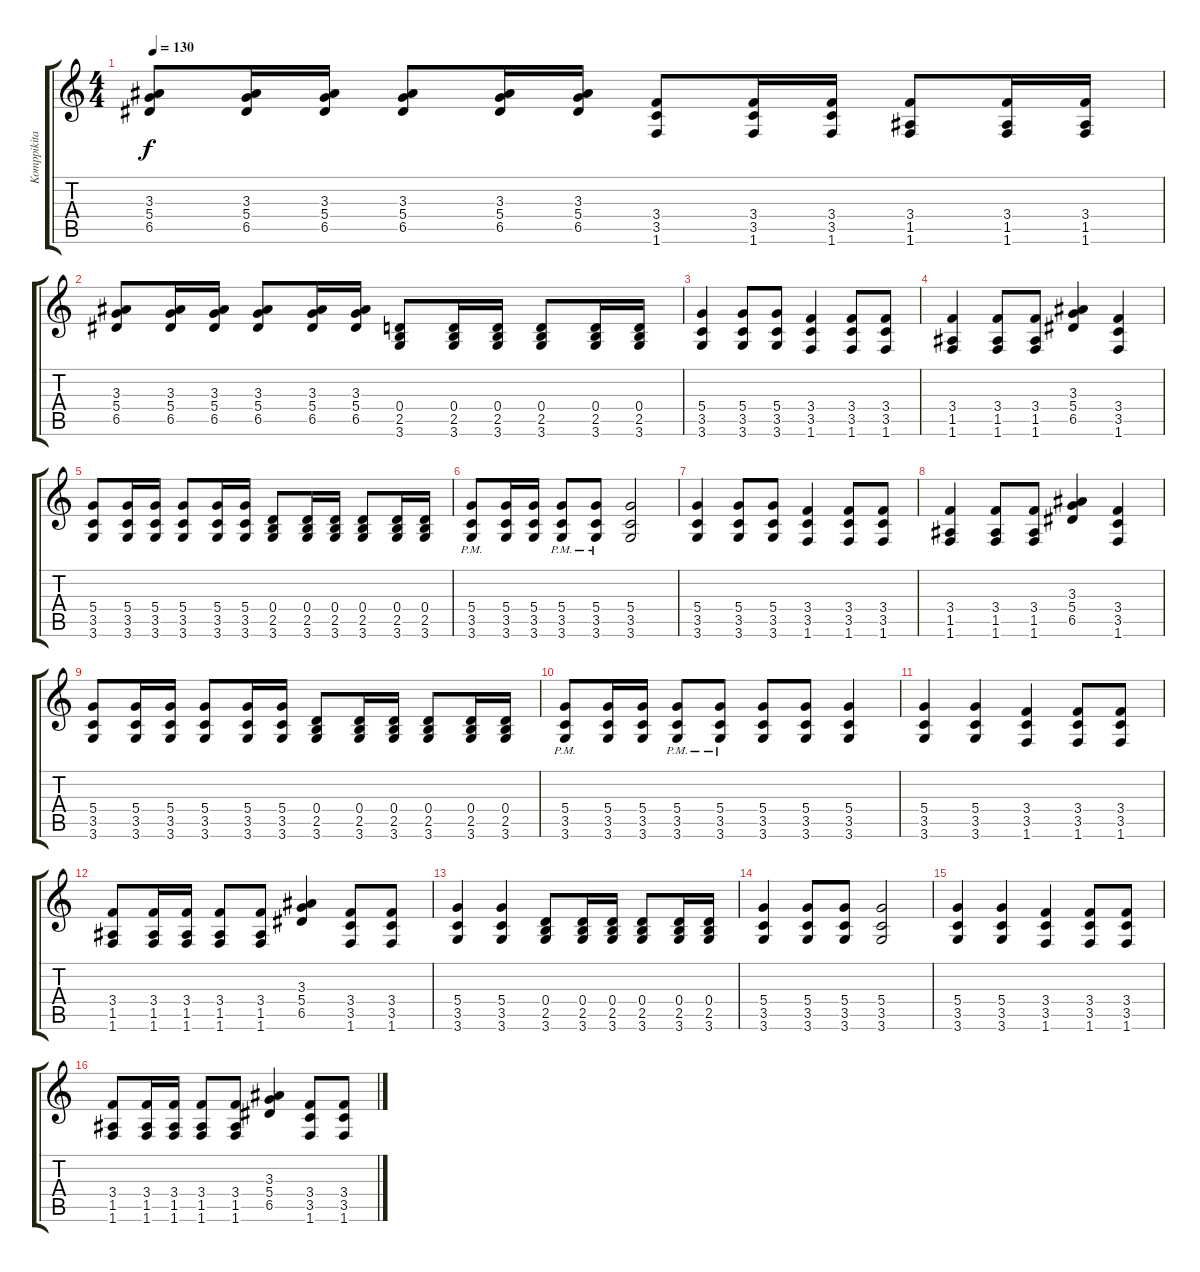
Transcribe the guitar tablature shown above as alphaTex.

\track ("Komppikitara" "Komppikita") {instrument distortionguitar}
\staff {score tabs}
\tuning (E4 B3 G3 D3 A2 E2) {hide}
\ts (4 4)
\tempo 130
\clef g2
\ks c
(3.3 5.4 6.5).8{dy f} (3.3 5.4 6.5).16 (3.3 5.4 6.5).16 (3.3 5.4 6.5).8 (3.3 5.4 6.5).16 (3.3 5.4 6.5).16 (3.4 3.5 1.6).8 (3.4 3.5 1.6).16 (3.4 3.5 1.6).16 (3.4 1.5 1.6).8 (3.4 1.5 1.6).16 (3.4 1.5 1.6).16 |
(3.3 5.4 6.5).8 (3.3 5.4 6.5).16 (3.3 5.4 6.5).16 (3.3 5.4 6.5).8 (3.3 5.4 6.5).16 (3.3 5.4 6.5).16 (0.4 2.5 3.6).8 (0.4 2.5 3.6).16 (0.4 2.5 3.6).16 (0.4 2.5 3.6).8 (0.4 2.5 3.6).16 (0.4 2.5 3.6).16 |
(5.4 3.5 3.6).4 (5.4 3.5 3.6).8 (5.4 3.5 3.6).8 (3.4 3.5 1.6).4 (3.4 3.5 1.6).8 (3.4 3.5 1.6).8 |
(3.4 1.5 1.6).4 (3.4 1.5 1.6).8 (3.4 1.5 1.6).8 (3.3 5.4 6.5).4 (3.4 3.5 1.6).4 |
(5.4 3.5 3.6).8 (5.4 3.5 3.6).16 (5.4 3.5 3.6).16 (5.4 3.5 3.6).8 (5.4 3.5 3.6).16 (5.4 3.5 3.6).16 (0.4 2.5 3.6).8 (0.4 2.5 3.6).16 (0.4 2.5 3.6).16 (0.4 2.5 3.6).8 (0.4 2.5 3.6).16 (0.4 2.5 3.6).16 |
(5.4{pm} 3.5{pm} 3.6{pm}).8 (5.4 3.5 3.6).16 (5.4 3.5 3.6).16 (5.4{pm} 3.5{pm} 3.6{pm}).8 (5.4{pm} 3.5{pm} 3.6{pm}).8 (5.4 3.5 3.6).2 |
(5.4 3.5 3.6).4 (5.4 3.5 3.6).8 (5.4 3.5 3.6).8 (3.4 3.5 1.6).4 (3.4 3.5 1.6).8 (3.4 3.5 1.6).8 |
(3.4 1.5 1.6).4 (3.4 1.5 1.6).8 (3.4 1.5 1.6).8 (3.3 5.4 6.5).4 (3.4 3.5 1.6).4 |
(5.4 3.5 3.6).8 (5.4 3.5 3.6).16 (5.4 3.5 3.6).16 (5.4 3.5 3.6).8 (5.4 3.5 3.6).16 (5.4 3.5 3.6).16 (0.4 2.5 3.6).8 (0.4 2.5 3.6).16 (0.4 2.5 3.6).16 (0.4 2.5 3.6).8 (0.4 2.5 3.6).16 (0.4 2.5 3.6).16 |
(5.4{pm} 3.5{pm} 3.6{pm}).8 (5.4 3.5 3.6).16 (5.4 3.5 3.6).16 (5.4{pm} 3.5{pm} 3.6{pm}).8 (5.4{pm} 3.5{pm} 3.6{pm}).8 (5.4 3.5 3.6).8 (5.4 3.5 3.6).8 (5.4 3.5 3.6).4 |
(5.4 3.5 3.6).4 (5.4 3.5 3.6).4 (3.4 3.5 1.6).4 (3.4 3.5 1.6).8 (3.4 3.5 1.6).8 |
(3.4 1.5 1.6).8 (3.4 1.5 1.6).16 (3.4 1.5 1.6).16 (3.4 1.5 1.6).8 (3.4 1.5 1.6).8 (3.3 5.4 6.5).4 (3.4 3.5 1.6).8 (3.4 3.5 1.6).8 |
(5.4 3.5 3.6).4 (5.4 3.5 3.6).4 (0.4 2.5 3.6).8 (0.4 2.5 3.6).16 (0.4 2.5 3.6).16 (0.4 2.5 3.6).8 (0.4 2.5 3.6).16 (0.4 2.5 3.6).16 |
(5.4 3.5 3.6).4 (5.4 3.5 3.6).8 (5.4 3.5 3.6).8 (5.4 3.5 3.6).2 |
(5.4 3.5 3.6).4 (5.4 3.5 3.6).4 (3.4 3.5 1.6).4 (3.4 3.5 1.6).8 (3.4 3.5 1.6).8 |
(3.4 1.5 1.6).8 (3.4 1.5 1.6).16 (3.4 1.5 1.6).16 (3.4 1.5 1.6).8 (3.4 1.5 1.6).8 (3.3 5.4 6.5).4 (3.4 3.5 1.6).8 (3.4 3.5 1.6).8
